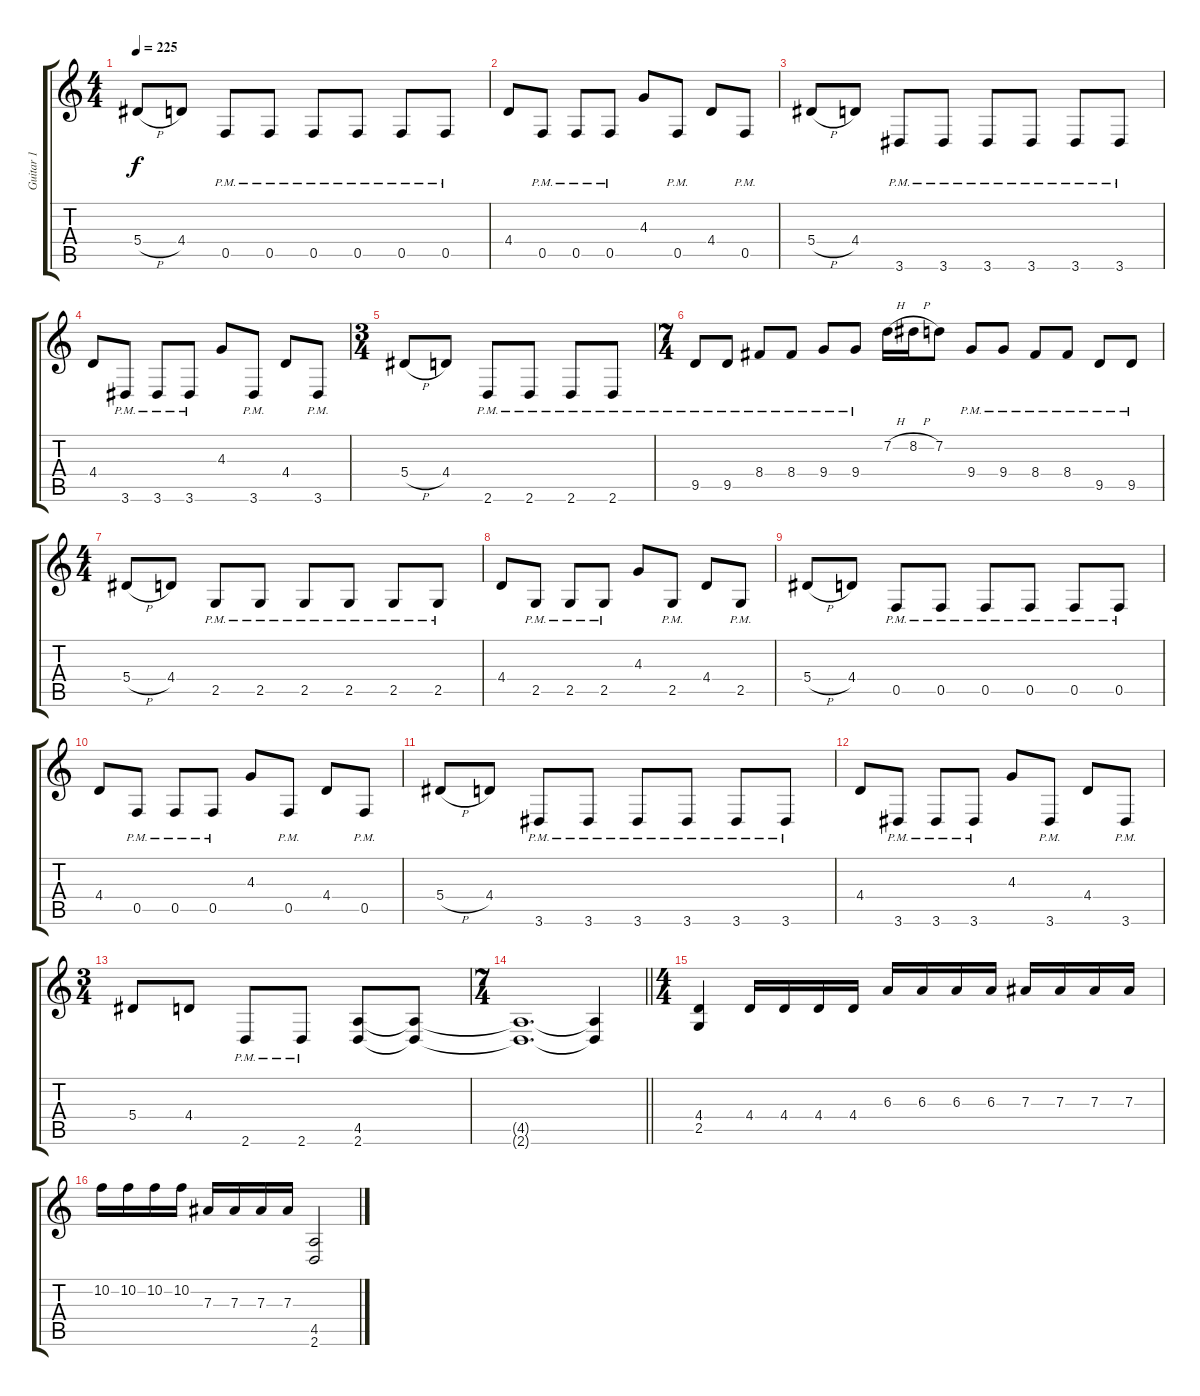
\track ("Guitar 1" "Guitar 1") {instrument distortionguitar}
\staff {score tabs}
\tuning (C4 G3 Eb3 Bb2 F2 C2) {hide}
\ts (4 4)
\tempo 225
\clef g2
\ks c
5.4{h}.8{dy f} 4.4.8 0.5{pm}.8 0.5{pm}.8 0.5{pm}.8 0.5{pm}.8 0.5{pm}.8 0.5{pm}.8 |
4.4.8 0.5{pm}.8 0.5{pm}.8 0.5{pm}.8 4.3.8 0.5{pm}.8 4.4.8 0.5{pm}.8 |
5.4{h}.8 4.4.8 3.6{pm}.8 3.6{pm}.8 3.6{pm}.8 3.6{pm}.8 3.6{pm}.8 3.6{pm}.8 |
4.4.8 3.6{pm}.8 3.6{pm}.8 3.6{pm}.8 4.3.8 3.6{pm}.8 4.4.8 3.6{pm}.8 |
\ts (3 4)
5.4{h}.8 4.4.8 2.6{pm}.8 2.6{pm}.8 2.6{pm}.8 2.6{pm}.8 |
\ts (7 4)
9.5{pm}.8 9.5{pm}.8 8.4{pm}.8 8.4{pm}.8 9.4{pm}.8 9.4{pm}.8 7.2{h}.16 8.2{h}.16 7.2.8 9.4{pm}.8 9.4{pm}.8 8.4{pm}.8 8.4{pm}.8 9.5{pm}.8 9.5{pm}.8 |
\ts (4 4)
5.4{h}.8 4.4.8 2.5{pm}.8 2.5{pm}.8 2.5{pm}.8 2.5{pm}.8 2.5{pm}.8 2.5{pm}.8 |
4.4.8 2.5{pm}.8 2.5{pm}.8 2.5{pm}.8 4.3.8 2.5{pm}.8 4.4.8 2.5{pm}.8 |
5.4{h}.8 4.4.8 0.5{pm}.8 0.5{pm}.8 0.5{pm}.8 0.5{pm}.8 0.5{pm}.8 0.5{pm}.8 |
4.4.8 0.5{pm}.8 0.5{pm}.8 0.5{pm}.8 4.3.8 0.5{pm}.8 4.4.8 0.5{pm}.8 |
5.4{h}.8 4.4.8 3.6{pm}.8 3.6{pm}.8 3.6{pm}.8 3.6{pm}.8 3.6{pm}.8 3.6{pm}.8 |
4.4.8 3.6{pm}.8 3.6{pm}.8 3.6{pm}.8 4.3.8 3.6{pm}.8 4.4.8 3.6{pm}.8 |
\ts (3 4)
5.4.8 4.4.8 2.6{pm}.8 2.6{pm}.8 (4.5 2.6).8 (4.5{t} 2.6{t}).8 |
\ts (7 4)
\barLineRight lightlight
(4.5{t} 2.6{t}).1{d} (4.5{t} 2.6{t}).4 |
\ts (4 4)
(4.4 2.5).4 4.4.16 4.4.16 4.4.16 4.4.16 6.3.16 6.3.16 6.3.16 6.3.16 7.3.16 7.3.16 7.3.16 7.3.16 |
10.2.16 10.2.16 10.2.16 10.2.16 7.3.16 7.3.16 7.3.16 7.3.16 (4.5 2.6).2
